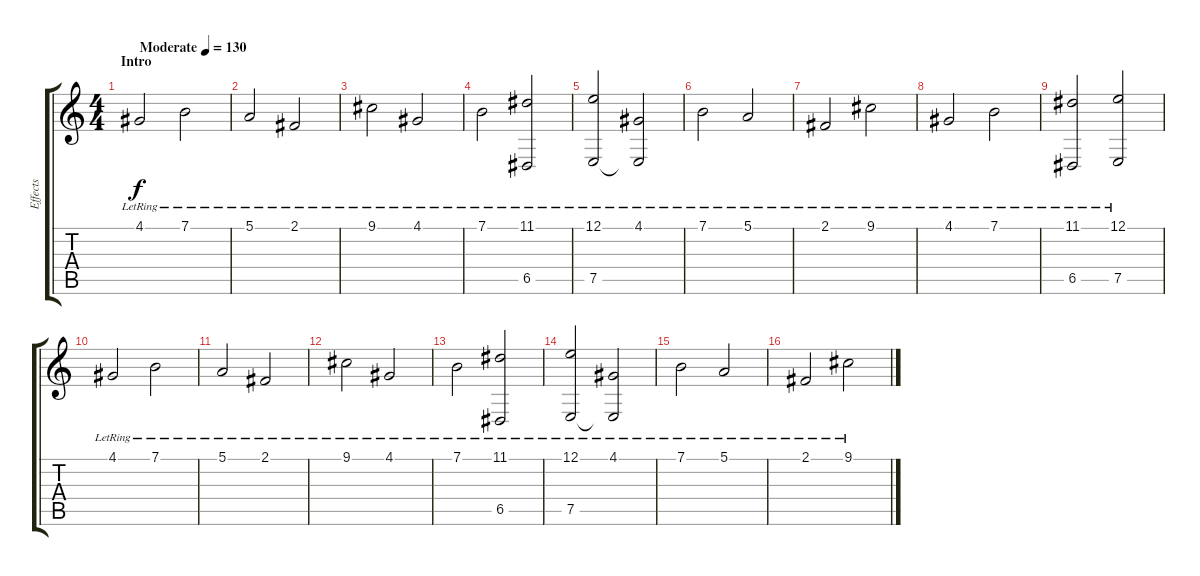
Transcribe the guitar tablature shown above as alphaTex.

\track ("Effects" "Effects") {instrument electricpiano1}
\staff {score tabs}
\tuning (E4 B3 G3 D3 A2 E2) {hide}
\ts (4 4)
\section ("" "Intro")
\tempo (130 "Moderate")
\clef g2
\ks c
4.1{lr}.2{dy f volume 0 instrument electricpiano1} 7.1{lr}.2{volume 1} |
5.1{lr}.2{volume 3} 2.1{lr}.2 |
9.1{lr}.2{volume 4} 4.1{lr}.2 |
7.1{lr}.2 (11.1{lr} 6.5{lr}).2{volume 7} |
(12.1{lr} 7.5{lr}).2 (4.1{lr} 7.5{t}).2 |
7.1{lr}.2{volume 16} 5.1{lr}.2 |
2.1{lr}.2 9.1{lr}.2 |
4.1{lr}.2 7.1{lr}.2 |
(11.1{lr} 6.5).2 (12.1{lr} 7.5).2 |
4.1{lr}.2 7.1{lr}.2 |
5.1{lr}.2 2.1{lr}.2 |
9.1{lr}.2 4.1{lr}.2 |
7.1{lr}.2 (11.1{lr} 6.5{lr}).2 |
(12.1{lr} 7.5{lr}).2 (4.1{lr} 7.5{t}).2 |
7.1{lr}.2 5.1{lr}.2 |
2.1{lr}.2 9.1{lr}.2
